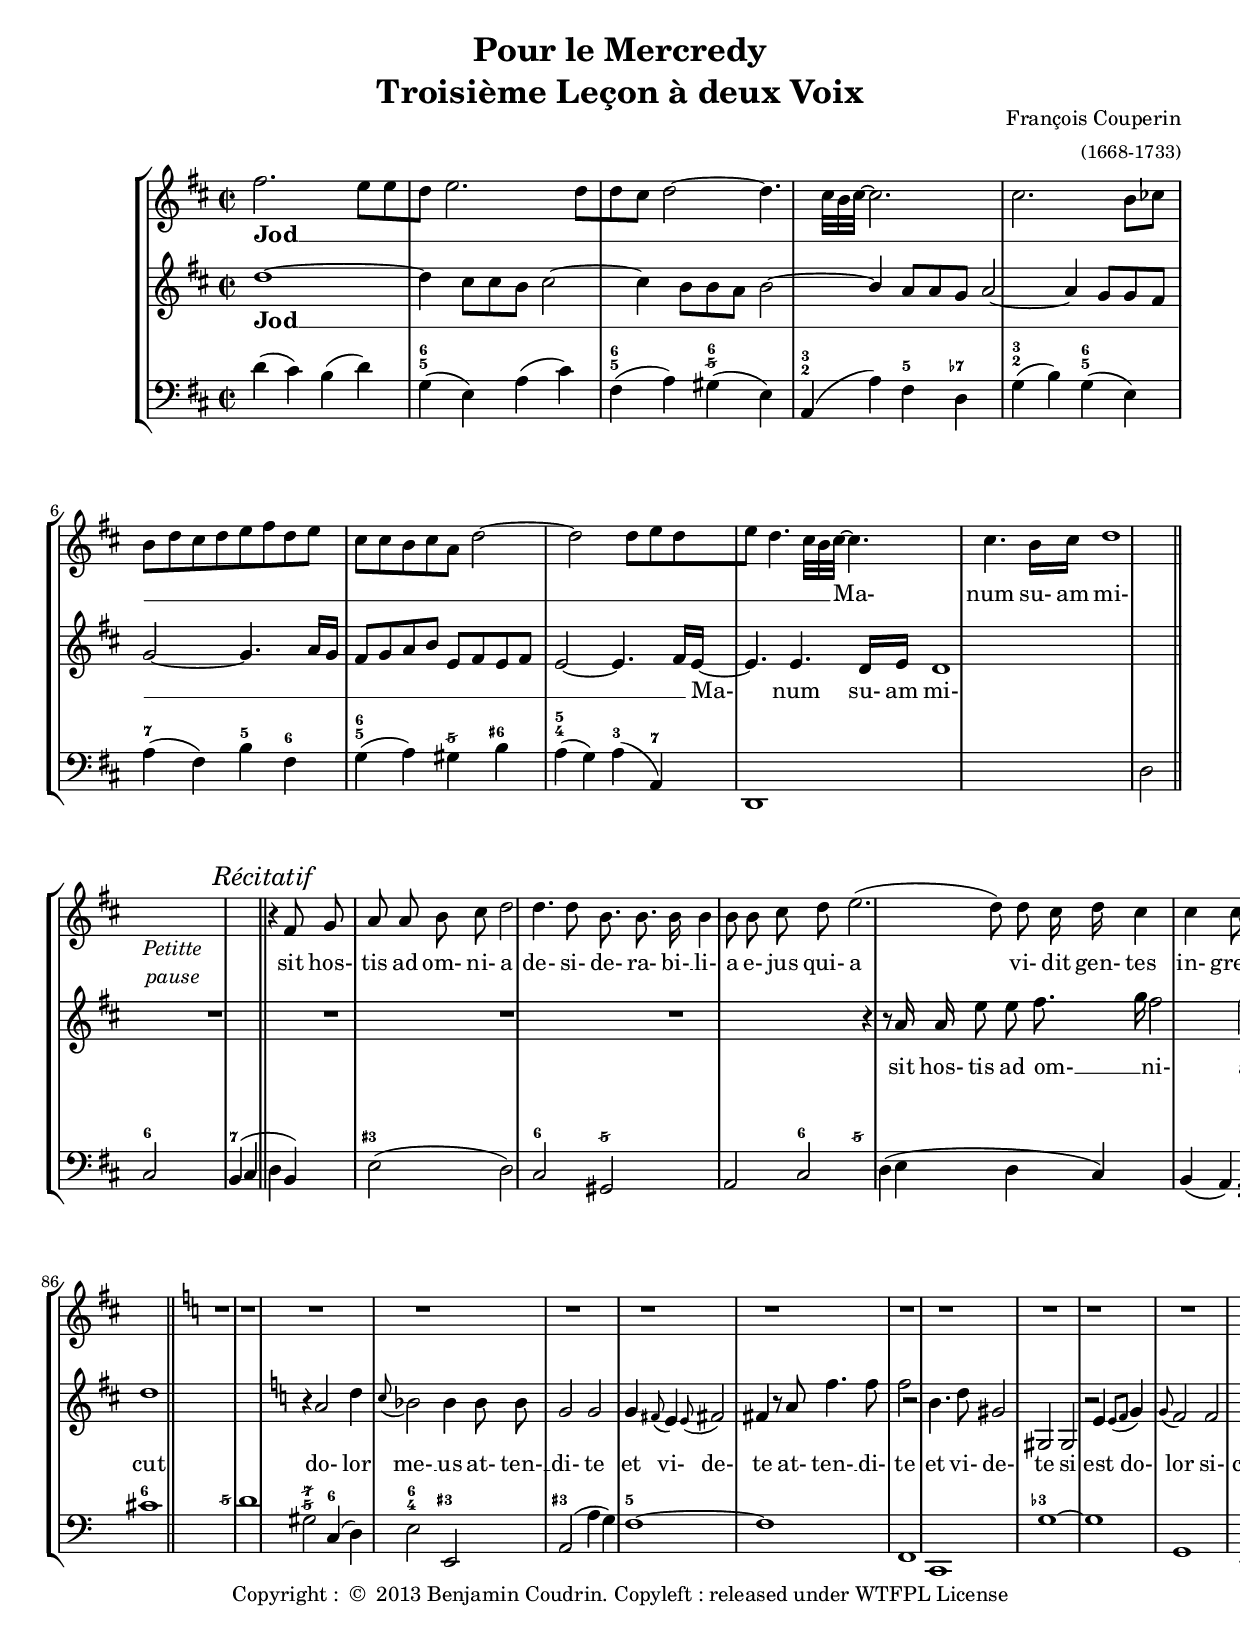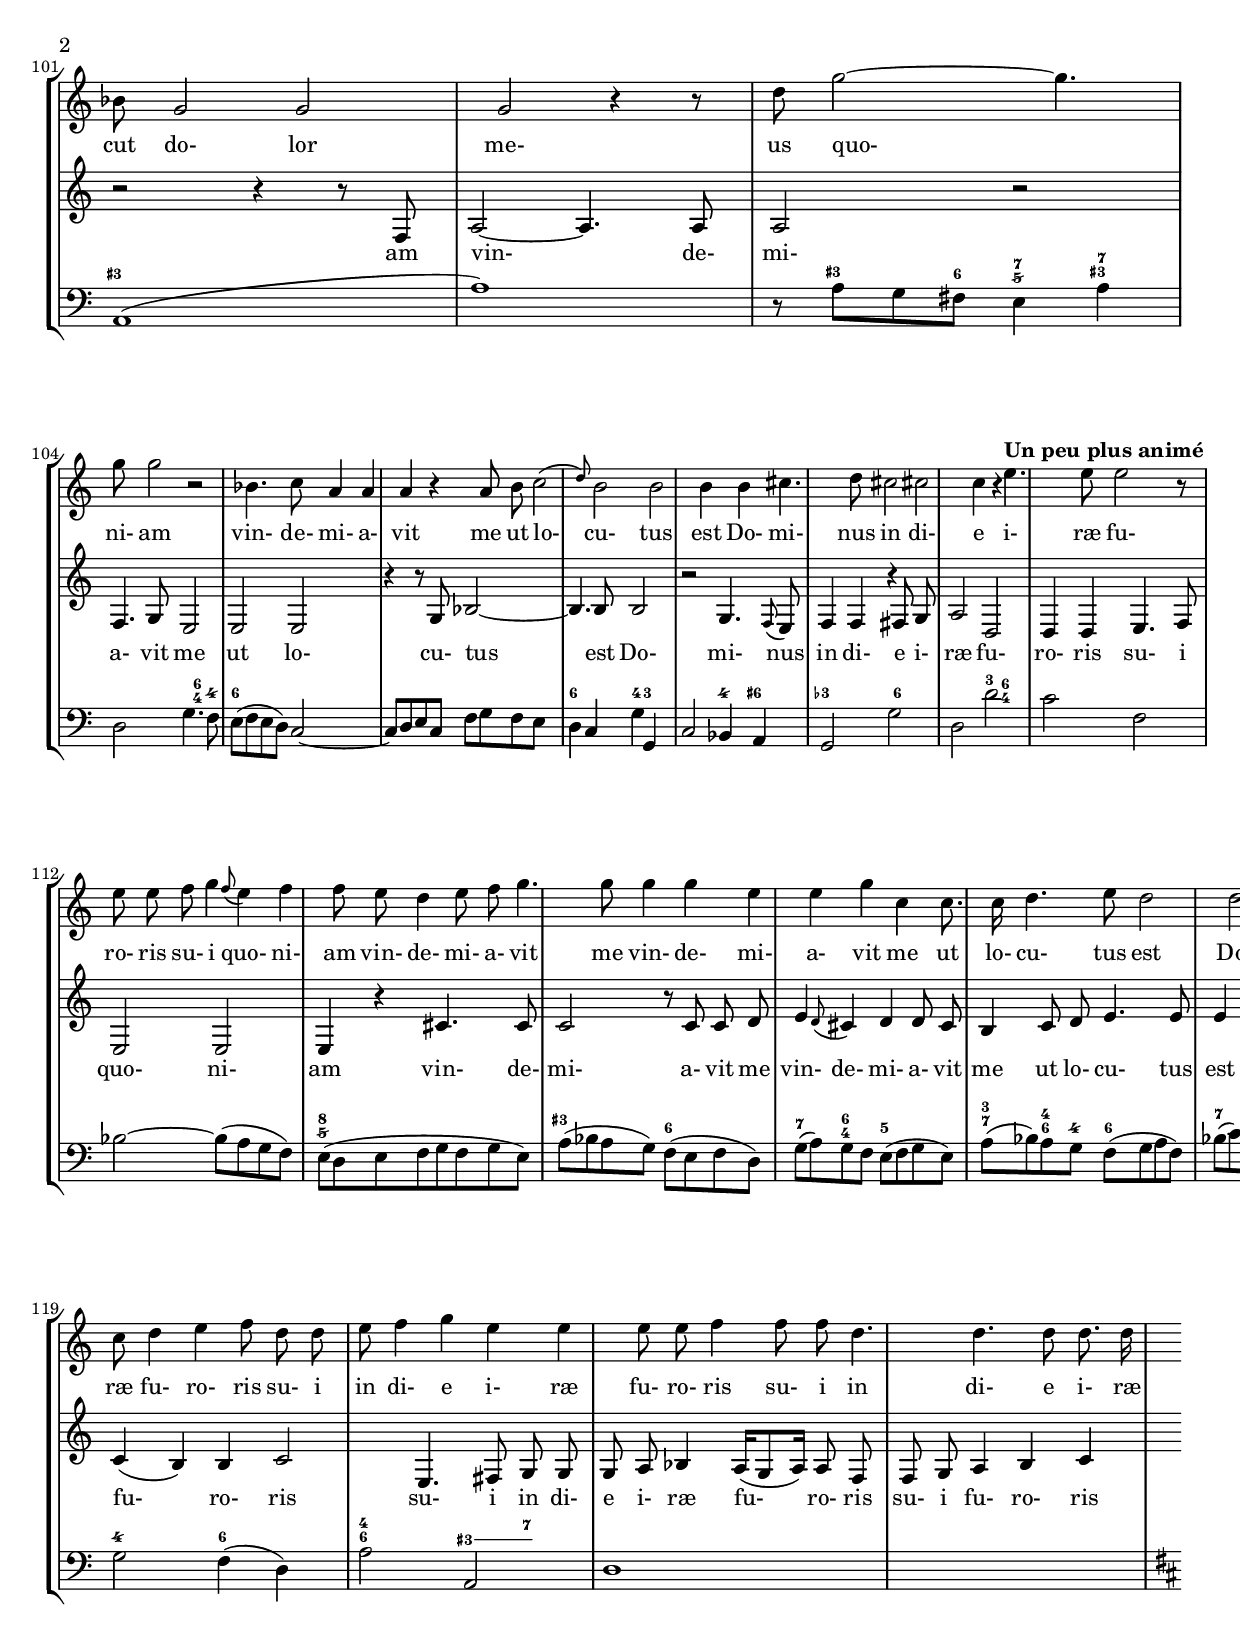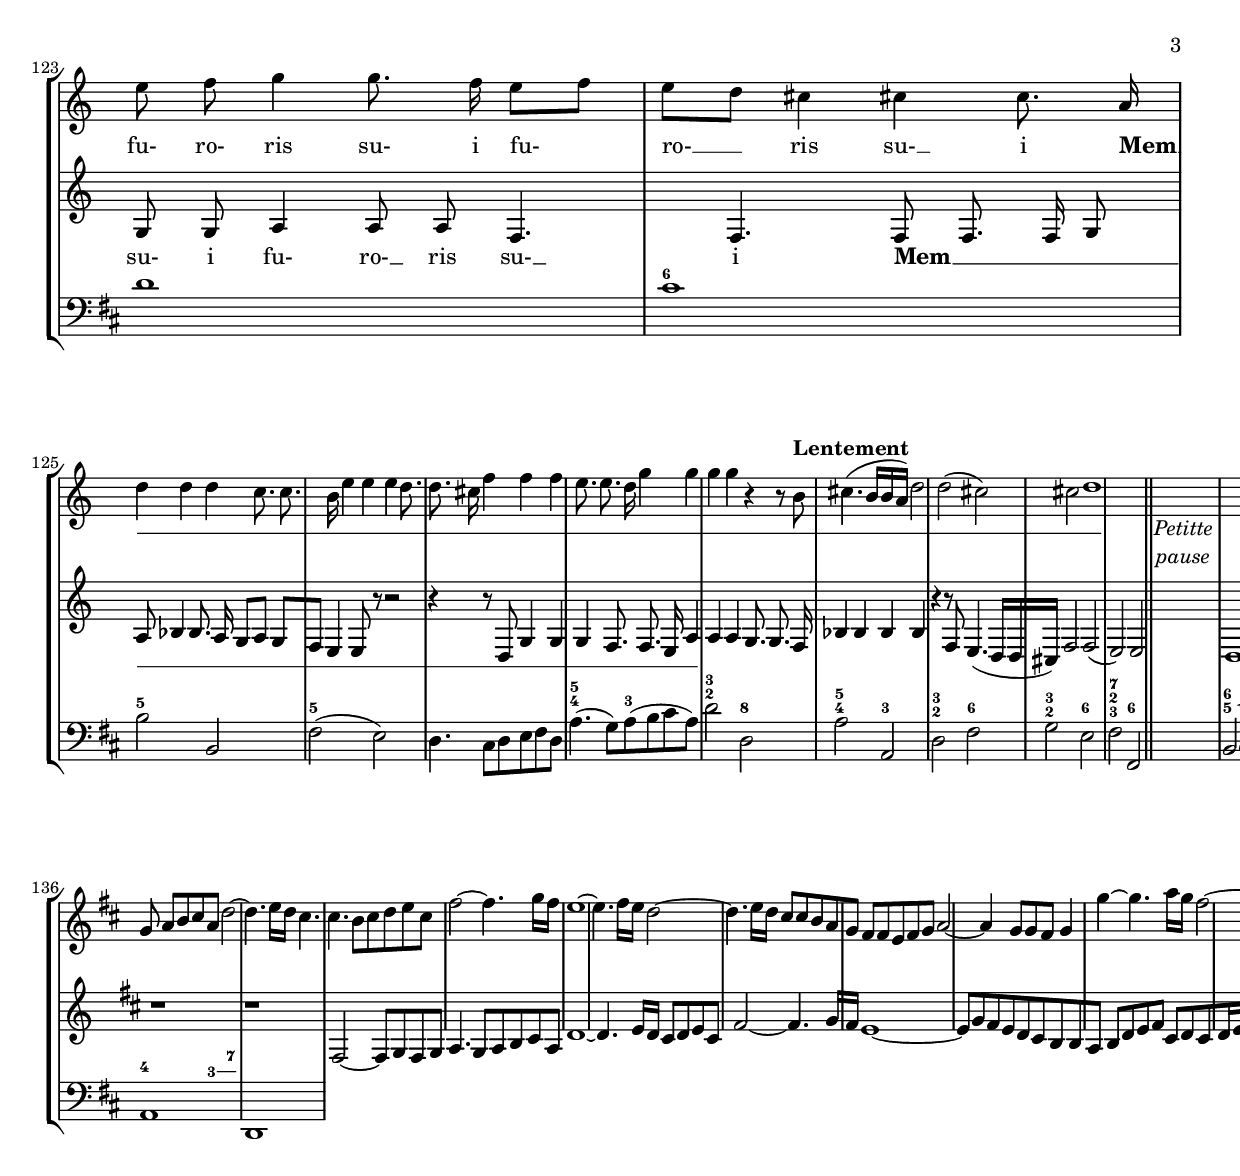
%%  lecon3.ly
%%  Copyright (c) 2013 Benjamin Coudrin <benjamin.coudrin@gmail.com>
%%                All Rights Reserved
%%
%%  Copyleft :
%%  This program is free software. It comes without any warranty, to
%%  the extent permitted by applicable law. You can redistribute it
%%  and/or modify it under the terms of the Do What The Fuck You Want
%%  To Public License, Version 2, as published by Sam Hocevar. See
%%  http://sam.zoy.org/wtfpl/COPYING for more details.

\version "2.14.2"

#(set-default-paper-size "a4")
#(set-global-staff-size 18)

\paper {
  line-width    = 190\mm
  left-margin   = 10\mm
  top-margin    = 10\mm
  bottom-margin = 20\mm
  ragged-last-bottom = ##t 
  ragged-bottom = ##f
  annotate-spacing = ##f
  #(define page-breaking ly:page-turn-breaking)
}

\header {
  title = \markup \center-column { "Pour le Mercredy" "Troisième Leçon à deux Voix" }
  %subtitle =
  composer =  \markup \right-column { "François Couperin" \small "(1668-1733)" }
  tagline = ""
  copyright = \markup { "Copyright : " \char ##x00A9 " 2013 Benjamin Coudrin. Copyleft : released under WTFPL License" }
}

\version "2.14.2"

%%%%%%%%%%%% Fonction pour les doigtés avec corde
#(define (fingering::calc-dot-text grob nb-pts)
  (let*
  		((event (event-cause grob))
			(digit (ly:event-property event 'digit))
			(nb-up 0)
	 		(nb-down 0))

	  (if (> digit 5)
		  (ly:input-message (ly:event-property event 'origin)
				  "Warning: Fingering notation for finger number ~a"
				  digit))

	  (cond
	      ((= nb-pts 4) (set! nb-up 2) (set! nb-down 2))
	      ((= nb-pts 5) (set! nb-up 2) (set! nb-down 3))
	      ((= nb-pts 6) (set! nb-up 3) (set! nb-down 3))
	      ((= nb-pts 7) (set! nb-up 3) (set! nb-down 4)))
  
		(if (< nb-pts 4)
		  (markup #:override '(baseline-skip . 1.6) 
				#:center-column (
					#:line (#:pattern nb-pts X 0.2 #:musicglyph "dots.dot")
		      			(number->string digit 10)))
	    (markup 
	    		#:override '(baseline-skip . 2) 
					#:center-column (
	    				#:line (
							#:override '(baseline-skip . 0.4) #:center-column(
								#:line (#:pattern nb-up X 0.2 #:musicglyph "dots.dot")
								#:line (#:pattern nb-down X 0.2 #:musicglyph "dots.dot")))
	      			(number->string digit 10)))
		)))

corde =
	#(define-music-function (parser location nb-pts)
	 	(integer?)
		#{
			\once \override Staff.Fingering #'text = 
				#(lambda (grob) (fingering::calc-dot-text grob $nb-pts))
		#})

%%%%%%%%%%%% Fonction pour les barrés
#(define (fingering::calc-barres-text grob)
  (let*
  		((event (event-cause grob))
			(digit (ly:event-property event 'digit)))

	  (if (> digit 5)
		  (ly:input-message (ly:event-property event 'origin)
				  "Warning: Fingering notation for finger number ~a"
				  digit))
  
    (markup 
			#:line (
				#:raise 0.5 #:musicglyph "dots.dot"
      		#:halign -0.1 (number->string digit 10)
				#:halign 2.1 #:raise 0.5 #:musicglyph "dots.dot"))
))

barre =
{
	\once \override Staff.Fingering #'text =
		#(lambda (grob) (fingering::calc-barres-text grob))
}

%%%%%%%%%%%% Fonction Scheme pour les ornements
#(define (add-vdg-ornament music rotation size glyph-name) 
 (if 
  (equal? (ly:music-property music 'name) 'EventChord) 
  (let ((note (car (ly:music-property music 'elements)))) 
    (set! (ly:music-property note 'articulations) 
          (append (ly:music-property note 'articulations) 
                  (list 
                   (let ((obj (make-music 'FingeringEvent))) 
                     (set! (ly:music-property obj 'tweaks)
                           (acons 'X-extent (lambda (grob)
                             (ly:stencil-extent
                               (grob-interpret-markup grob
                                 glyph-name)
                               X))
                           (acons 'stencil (lambda (grob) 
                              (grob-interpret-markup grob 
                                (markup 
                                  #:rotate rotation
                                  #:fontsize size
                                  glyph-name))) 
                              (ly:music-property obj 'tweaks)))) 
                     obj))))) 
  music)) 


%%%%%%%%%%%% Définition des ornements
vmordant =
	#(define-music-function (parser location music) (ly:music?) 
     #{ \once \set fingeringOrientations = #'(left) 
        \once \override Fingering #'padding = #0.2
        \once \override Fingering #'Y-offset =
        		#(lambda (grob)
					   (let 
						   ((s-pos (ly:grob-staff-position grob)))
						   (if
						     (and 
						       (= (modulo s-pos 2) 0) 
						       (< s-pos 3) 
						       (> s-pos -3))
						     0.5
						     0)))
        $(add-vdg-ornament music 45 4 
        		(markup #:musicglyph "scripts.stopped")) 
        $music #}) 

vxmordant =
	#(define-music-function (parser location music) (ly:music?) 
     #{ \once \set fingeringOrientations = #'(up) 
        \once \override Fingering #'padding = #0.2
        \once \override Fingering #'Y-offset =
        		#(lambda (grob)
					   (let 
						   ((s-pos (ly:grob-staff-position grob)))
						   (if
						     (and 
						       (= (modulo s-pos 2) 0) 
						       (< s-pos 3) 
						       (> s-pos -3))
						     0.5
						     0)))
        $(add-vdg-ornament music 45 4 
        		(markup #:musicglyph "scripts.stopped")) 
        $music #}) 

vxdmordant =
	#(define-music-function (parser location music) (ly:music?) 
     #{ \once \set fingeringOrientations = #'(down) 
        \once \override Fingering #'padding = #0.2
        \once \override Fingering #'Y-offset =
        		#(lambda (grob)
					   (let 
						   ((s-pos (ly:grob-staff-position grob)))
						   (if
						     (and 
						       (= (modulo s-pos 2) 0) 
						       (< s-pos 3) 
						       (> s-pos -3))
						     0.5
						     0)))
        $(add-vdg-ornament music 45 4 
        		(markup #:musicglyph "scripts.stopped")) 
        $music #}) 
        
vpmordant =
	#(define-music-function (parser location music) (ly:music?) 
     #{ \once \set fingeringOrientations = #'(left) 
        \once \override Fingering #'padding = #0.2
        \once \override Fingering #'Y-offset =
        		#(lambda (grob)
					   (let 
						   ((s-pos (ly:grob-staff-position grob)))
						   (if
						     (and 
						       (= (modulo s-pos 2) 0) 
						       (< s-pos 3) 
						       (> s-pos -3))
						     0.5
						     0)))
        $(add-vdg-ornament music 0 4 
        		(markup #:musicglyph "scripts.stopped")) 
        $music #})
       
vsmordant =
	#(define-music-function (parser location music) (ly:music?) 
     #{ \once \set fingeringOrientations = #'(left) 
        \once \override Fingering #'padding = #0.2
        \once \override Fingering #'Y-offset =
        		#(lambda (grob)
					   (let 
						   ((s-pos (ly:grob-staff-position grob)))
						   (if
						     (and 
						       (= (modulo s-pos 2) 0) 
						       (< s-pos 3) 
						       (> s-pos -3))
						     0.5
						     0.5)))
        $(add-vdg-ornament music 0 4 
        		(markup #:musicglyph "scripts.stopped")) 
        $music #})
        
varpeg = 
	#(define-music-function (parser location music) (ly:music?) 
     #{ \once \set fingeringOrientations = #'(left) 
        \once \override Fingering #'padding = #0.5
        \once \override Fingering #'Y-offset = 
        		#-1.1
        $(add-vdg-ornament music -25 6 
        		(markup #:musicglyph "scripts.lvarcomma"))
        $music #}) 

vtrembl = 
	#(define-music-function (parser location music) (ly:music?) 
     #{ \once \set fingeringOrientations = #'(right) 
        \once \override Fingering #'padding = #0.4
        $(add-vdg-ornament music 0 2
        		(markup #:musicglyph "scripts.rcomma"))
        $music #}) 

vplaintevert =
	#(define-music-function (parser location music) (ly:music?) 
     #{ \once \set fingeringOrientations = #'(left) 
        \once \override Fingering #'padding = #0.5
        \once \override Fingering #'Y-offset =  #-0.5
        $(add-vdg-ornament music 0 1 
        		(markup #:pattern 3 Y 0 #:musicglyph "scripts.arpeggio"))
        $music #}) 
        
vplaintehoriz =
	#(define-music-function (parser location music) (ly:music?) 
	     #{ \once \set fingeringOrientations = #'(up) 
	        \once \override Fingering #'padding = #.75
	        \once \override Fingering #'X-offset = #0.5
	        $(add-vdg-ornament music 0 1 
	        		(markup #:pattern 3 X 0 #:musicglyph "scripts.trill_element")) 					$music #}) 
        
vleftfinger =
      #(define-music-function (parser location music) (ly:music?) 
	     #{ \once \set fingeringOrientations = #'(left)
                $music
             #}) 
      

%%  jod.ly
%%  Copyright (c) 2013 Benjamin Coudrin <benjamin.coudrin@gmail.com>
%%                All Rights Reserved
%%
%%  Copyleft :
%%  This program is free software. It comes without any warranty, to
%%  the extent permitted by applicable law. You can redistribute it
%%  and/or modify it under the terms of the Do What The Fuck You Want
%%  To Public License, Version 2, as published by Sam Hocevar. See
%%  http://sam.zoy.org/wtfpl/COPYING for more details.

jodsopun = {
  fis2. \vxmordant e8 [d]				| % 1
  e2. \vxmordant d8 [cis]				| % 2
  d2 ~ d4. s32 cis32 [b cis ~]				| % 3
  \vxmordant cis2. b8 [ces]				| % 4
  b8 [d cis d e fis d e]				| % 5
  \vxmordant cis [b cis a] d2 ~				| % 6
  d d8 [e d e]						| % 7
  d4. s32 cis32 [b cis ~] \vxmordant cis4. b16 [cis]	| % 8
  d1							| % 9
}

jodlyrun = \lyricmode {
  \markup\bold Jod __ _ _ _ _ _ _ _ _ _ _ _ _ _ _ _ _ _ _ _ _ _ _ _ _ _ _ _ _
  _ _ _ _ _ _ _
}

jodsopdeux = {
  d1 ~						| % 1
  d4 \vxmordant cis8 [b] cis2 ~		| % 2
  \stemDown cis4 \vxmordant b8 [a] b2 ~	| % 3
  \stemUp b4 \vxdmordant a8 [g] a2 ~		| % 4
  a4 \vxdmordant g8 [fis] g2 ~			| % 5
  g4. a16 [g] fis8 [g a b]			| % 6
  e, [fis e fis] e2 ~ 				| % 7
  e4. fis16 [e ~] \vxmordant e4. d16 [e]	| % 8
  d1						| % 9
  \stemNeutral
}

jodlyrdeux = \lyricmode {
  \markup\bold Jod __ _ _ _ _ _ _ _ _ _ _ _ _ _ _ _ _ _ _ _ _ _ _ _ _ _ _ _ _
}

jodfig = \figuremode {
  s1			| % 1
  <6 5>4 s2.		| % 2
  <6 5>2 <6 5/>2	| % 3
  <3 2>2 <5>4 <7->4	| % 4
  <3 2>2 <6 5>2		| % 5
  <7>2 <5>4 <6>4	| % 6
  <6 5>2 <5/>4 <6+>4 	| % 7
  <5 4>2 <3>4 <7>4 	| % 8
  s1 			| % 9
}

jodbass = {
  d4 (cis) b (d)	| % 1
  g, (e) a (cis)	| % 2
  fis, (a) gis (e)	| % 3
  a, (a') fis d		| % 4
  g (b) g (e)		| % 5
  a (fis) b fis 	| % 6
  g (a) gis b		| % 7
  a (g) a (a,)		| % 8
  d,1			| % 9
}

%%  recitatif1.ly
%%  Copyright (c) 2013 Benjamin Coudrin <benjamin.coudrin@gmail.com>
%%                All Rights Reserved
%%
%%  Copyleft :
%%  This program is free software. It comes without any warranty, to
%%  the extent permitted by applicable law. You can redistribute it
%%  and/or modify it under the terms of the Do What The Fuck You Want
%%  To Public License, Version 2, as published by Sam Hocevar. See
%%  http://sam.zoy.org/wtfpl/COPYING for more details.

recunsopun = {
  \mark \markup{\italic{Récitatif}}
  \autoBeamOff
  r4 fis,8 g a a b cis				| % 1
  d2 d4. d8					| % 2
  \vxmordant b8. b16 b4 b8 b cis d		| % 3
  e2. (\vxmordant d8) cis16 d			| % 4 
  \vxmordant cis4 cis8 r8 r2			| % 5
  r1 | r1 | r1 | r1 | r1 | r1 | r1 | r1	| % 6-13
  r2 e						| % 14
  e4 cis8 d e4 e8. e16				| % 15
  a,4 a fis'4. fis8				| % 16
  \vxmordant e4 e8 fis \afterGrace \vxmordant d2 ({cis8)}	| % 17
  \vxmordant cis2 r4 cis  			| % 18
  d4 d8. d16 e4. fis8  				| % 19
  \grace fis8 (g2) g4 fis 			| % 20
  \grace fis8 (e4) e e4. g8  			| % 21
  \grace g8 (cis,4.) cis8 d2  			| % 22
  d2 (\vxmordant cis)  				| % 23
  b r  						| % 24
  r d ~ 	 				| % 25
  d4 \vxmordant cis8 [b] cis4 d8 [e]  		| % 26
  fis1 ~  					| % 27
  fis4 \vxmordant e8 [d] e4 fis8 [g]  		| % 28
  a2. \vxmordant g8 [fis]   			| % 29
  g2. \vxmordant fis8 [e]  			| % 30
  fis2. \vxmordant e8 [d]			| % 31
  e2 ~ e4. fis8					| % 32
  e2. fis8 [e]					| % 33
  fis2 (\vxmordant e4. d16 [e])		| % 34
  d1  						| % 35
  
}

recunlyrun = \lyricmode {
  Ma- num su- am mi- sit hos- tis ad
  om- ni- a de- si- de- ra- bi- __ li- a e- jus
  qui- a vi- dit gen- tes in- gres- sas
  sanc- tu- a- ri- um su- um
  de qui- bus
  \markup{\concat{pr \char ##x0153 -}} ce- pe- ras
  ne in- tra- rent in Ec- cle- si- am tu- __ am
  \markup\bold Caph __ _ _ _ _ _ _ _ _ _ _ _ _ _ _ _ _ _ _ _
}

recunsopdeux = {
  \autoBeamOff
  r1 | r1 | r1 | r1					| % 1-4
  r4 r8 a'16 a e'8 e fis8. g16				| % 5
  \vxmordant fis2 fis4. fis8 				| % 6
  \grace e8 (d4.) e16 [d] (\vxmordant d4.) cis8	| % 7
  \vxmordant b2 e8 e e b				| % 8
  ces4. b16 ces\grace b8 (a2)				| % 9
  \vxmordant gis4 r8 b d4 (\vxmordant ces8) b		| % 10
  \grace b8 (ces2) cis8 cis d e			| % 11
  fes4. fis8 b,4. (ces16 [a])				| % 12
  ces2 (\vxmordant b)					| % 13
  a2 cis  						| % 14
  cis4 a8 a g4 g8. a16  				| % 15
  \vxmordant fis4 fis d'4. d8  			| % 16
  \vxmordant cis4 cis8 d \grace cis8 (b2)  		| % 17
  \vxmordant ais2 r4 a4  				| % 18
  b4 b8. b16 cis4. dis8  				| % 19
  \grace d8 (e2) e4 d  					| % 20
  \grace d8 (cis4) cis cis4. e8  			| % 21
  \grace e8 (ais,4.) a8 b2  				| % 22
  b (\vxmordant ais)  					| % 23
  b r  							| % 24
  r1  							| % 25
  r2 e ~  						| % 26
  e4 \vxmordant d8 [cis] d4 e8 [fis]  			| % 27
  g1 ~   						| % 28
  g4 \vxmordant fis8 [e] fis2 ~  			| % 29
  fis4 \vxmordant e8 [d] e2 ~  			| % 30
  e4 \vxmordant d8 [cis] d2 ~				| % 31
  d4. e8 d2 ~   					| % 32
  d4. e8 d2 ~  						| % 33
  d4. (e16 [d] \vxmordant cis4. b16 [cis])  		| % 34
  d1  							| % 35
}

recunlyrdeux = \lyricmode {
  Ma- num su- am mi- sit hos- tis ad om- __ _ ni- a
  de- si- de- ra- bi- li- a e- jus ad om- __ ni- a
  de- si- de- ra- bi- li- a e- __ jus
  qui- a vi- dit gen- tes
  in- gres- sas sanc- tu- a- ri- um su- um
  de qui- bus
  \markup{\concat{pr \char ##x0153 -}} ce- pe- ras
  ne in- tra- rent in Ec- cle- si- am tu- am
  \markup\bold Caph __ _ _ _ _ _ _ _ _ _ _ _ _ _ _ _
}

recunfig = \figuremode {
  s2 <6>2			| % 1
  <7>4 s2.			| % 2
  <3+>1				| % 3
  <6>2 <5/>2			| % 4
  s2 <6>4 <5/>4			| % 5
  s1				| % 6
  s2 <5/>2			| % 7
  <3+>2 <5/>2			| % 8
  <3->2 <7>4 <6>4		| % 9
  <3+>2 <5/>2			| % 10
  <3->2 <5>4 <4/>8 <6+>8	| % 11
  <3->2 <5/>2			| % 12
  \bassFigureExtendersOn
  <6- 4>2 <_ 3+>4 <7 3+>4	| % 13
  \bassFigureExtendersOff
  s1  				| % 14
  s2 <5/>2  			| % 15
  s1  				| % 16
  <5/>2 s2  			| % 17
  <3+>4 s2.  			| % 18
  s2 <6 4/>4 <3 4 6+>4  	| % 19
  s2 <3 8>4 <2 7>4  		| % 20
  <6 5>1  			| % 21
  <4/>2 <6>2  			| % 22
  s1 | s1   			| % 23-24
  <6>1  			| % 25
  <6 5>1  			| % 26
  <8 7>1   			| % 27
  <8 7>2 <5/ 8>2  		| % 28
  <8 7>1   			| % 29
  <6 5>2 <5/ 8>2  		| % 30
  <6 5>1  			| % 31
  <6 5>2 <5/>2  		| % 32
  <5 4>2 <6 4 3>4 <6 5>4  	| % 33
  <6 4>2 \bassFigureExtendersOn
  <_ 3>4 <7 3>4  		| % 34
  \bassFigureExtendersOff
  s1   				| % 35
}

recunbass = {
  d'2 cis		| % 1
  b4 (cis d b)		| % 2
  e2 (d)		| % 3
  cis gis		| % 4
  a cis			| % 5
  d4 (e d cis)		| % 6
  b (a) gis a		| % 7
  e' (fis) gis (e)	| % 8
  a (gis) fes2		| % 9
  e gis,		| % 10
  a4 a'8 [g] fes4. e8	| % 11
  d2 dis		| % 12
  e e,			| % 13
  a1 ~ 			| % 14
  a4 a' cis,2  		| % 15
  d d'   		| % 16
  ais b4 b,  		| % 17
  fis' (gis ais fis)  	| % 18
  b4. (a8) g4 fis   	| % 19
  e1 ~   		| % 20
  e1 ~   		| % 21
  e2 d4 (b)  		| % 22
  fis'2 fis,  		| % 23
  b4 (b' a g)  		| % 24
  fis (e fis d)  	| % 25
  g (e) a (g)  		| % 26
  fis (g8 [a]) b4 (a)	| % 27
  g (a8 [b]) cis4 (b)	| % 28
  a (b8 [cis]) d4 (fis)	| % 29
  b, (d) cis (e)	| % 30
  a, (cis) b (d)  	| % 31
  g,2 gis  		| % 32
  a b4 g  		| % 33
  a2 a,  		| % 34
  d,1  			| % 35
}

%%  recitatif2.ly
%%  Copyright (c) 2013 Benjamin Coudrin <benjamin.coudrin@gmail.com>
%%                All Rights Reserved
%%
%%  Copyleft :
%%  This program is free software. It comes without any warranty, to
%%  the extent permitted by applicable law. You can redistribute it
%%  and/or modify it under the terms of the Do What The Fuck You Want
%%  To Public License, Version 2, as published by Sam Hocevar. See
%%  http://sam.zoy.org/wtfpl/COPYING for more details.

recdeuxsopun = {
  \mark \markup{\italic{Récitatif}}
  \autoBeamOff
  r1 | r1 | r1 | r1 | r1 | r1 | r1 | r1 | r1 | r1		| % 1-10
  r4 gis,2 g4  							| % 11
  r4 e8 e a4. b8  						| % 12
  \grace b8 (cis4) cis8 e a,4 (\vxmordant g8 [fis16]) g16	| % 13
  \vxmordant fis4 d'2 d4  					| % 14
  r2 a4 b  							| % 15
  ces4. c8 c2  							| % 16
  cis4 c8 c \vxmordant b4 b8 a  				| % 17
  b2 (\vxmordant a)  						| % 18
  g4 r r2  							| % 19
  r4 b8 cis d4 (e8.) fis16  					| % 20
  \vxmordant cis2 cis4 cis8 cis  				| % 21
  d4 e8 fis g4 (\vxmordant fis8. [e16])  			| % 22
  e2 r2  							| % 23
  r4 r8 d8 d2 ~  						| % 24
  d4 e8 [d] e2 ~  						| % 25
  e4 fis8 [e] fis2 ~  						| % 26
  fis4 g8 [fis] g2 ~  						| % 27
  g4 \vxmordant fis8 [e] fis2 					| % 28
  fis8. [g16 fis e fis d] e2 ~  					| % 29
  e4. fis16 [e ~] \vxmordant e4. d16 [e]  			| % 30
  d1  								| % 31
}

recdeuxlyrun = \lyricmode {
  Vi- de vi- de Do- min- ne et con- si- __ de- ra:
  vi- de et con- si- de- ra:
  quo- ni- am fac- ta sum vi- __ lis
  et con- si- __ de- ra:
  quo- ni- am fac- ta sum vi- __ lis
  \markup\bold La- \markup\bold med __ _ _ _ _ _ _ _ _ _ _ _ _ _
}

recdeuxsopdeux = {
  \autoBeamOff
  r2 fis,4 fis 					| % 1
  fis4. fis16 b \vxmordant ais4 ais  		| % 2
  aes4. (gis8) \vxmordant g2  			| % 3
  r4 ges g fis  				| % 4
  \vxmordant fis fis r4 r8 d'  		| % 5
  \vxmordant dis4 d d4. (\vxmordant cis16) dis	| % 6
  e4 e \vxmordant fis4. e16 fis  		| % 7
  \grace fis8 (g4) g r b, ~   			| % 8
  b8. b16 a8 g \vxmordant fis4. g8  		| % 9
  \vxmordant e4. e8 e4 r			| % 10
  r1 | r1 | r1 | r1 | r1 | r1 | r1 | r1	| % 11-18
  r4 g'8 g \vxmordant e4. e8			| % 19
  e4 r r2					| % 20
  r2 a,4 a8 a					| % 21
  b4 cis8 d e4 (\vxmordant d8. [cis16])	| % 22
  cis2 r4 r8 a  				| % 23
  a2. b8[a]  					| % 24
  b2. cis8[b]  					| % 25
  cis2. d8[cis]  				| % 26
  d2. e8[b]  					| % 27
  \vxmordant cis8 [a b cis] d2 ~  		| % 28
  d ~ d8. [e16 d cis d b]  			| % 29
  cis4. d16[cis ~] \vxmordant cis4. b16 [cis]	| % 30
  d1  						| % 31
}

recdeuxlyrdeux = \lyricmode {
  Om- nis po- pu- lus e- jus ge- __ mens
  et \markup{\concat{qu \char ##x0153 -}} rens
  pa- nem
  de- de- runt pre- __ ti- o- sa
  \markup{\concat{qu \char ##x0153 -}} que
  pro- ci- bo
  ad re- fo- cil- lan- dam a- ni- mam
  Vi- de Do- mi- ne
  quo- ni- am fac- ta sum vi- __ lis
  \markup\bold La- \markup\bold med __ _ _ _ _ _ _ _ _ _ _ _ _ _
}

recdeuxfig = \figuremode {
  s1   					| % 1
  s2 <7+ 5 4 2>2   			| % 2
  <7 3+>2 <6+ 4>2  			| % 3
  <6- 4>1  				| % 4
  <3>1  				| % 5
  <3+>1  				| % 6
  <6>2 <5/>2 			 	| % 7
  s2 <6>2  				| % 8
  <2 7>4 <6 5>4 <_ 3+>4 <7 3+>4	| % 9
  s1   					| % 10
  <4>1  				| % 11
  <6>2. <6+>4  				| % 12
  s2 <5/>2  				| % 13
  s1  					| % 14
  <6>1  				| % 15
  <5/>1  				| % 16
  <7->2. <6 5>4  			| % 17
  <6 4>2 \bassFigureExtendersOn
  <_ 3>4 <7- 3>4  			| % 18
  \bassFigureExtendersOff
  s2 <5/>2 				| % 19
  s4 <5/>2 <3+ 7>4  			| % 20
  s1  					| % 21
  <6 4 3>4 <3 4 6>4 <5/>2  		| % 22
  s1  					| % 23
  <6>1  				| % 24
  <5>2 <6>2  				| % 25
  <5>2 <6>2  				| % 26
  <5>2 <6>4 <6>4  			| % 27
  <7>2 <6 4>2 \bassFigureExtendersOn  	| % 28
  <6 _>4 <6>4 \bassFigureExtendersOff <5 4>2	| % 29
  \bassFigureExtendersOn
  <_ 3>2 <7 3>2  			| % 30
  \bassFigureExtendersOff
  s1  					| % 31
}

recdeuxbass = {
  b'1 ~   		| % 1
  b ~  			| % 2
  b ~  			| % 3 
  b ~  			| % 4
  b  			| % 5
  b'2 (a)		| % 6
  g dis  		| % 7
  e g,  		| % 8
  a b  			| % 9
  e1  			| % 10
  d  			| % 11
  cis2. b4  		| % 12
  a2 cis  		| % 13
  d1  			| % 14
  fis ~  		| % 15 
  fis  			| % 16
  d2 g4 ces,  		| % 17
  d2 d,  		| % 18
  g gis ~  		| % 19
  gis4 gis'2 e4		| % 20
  a2 (ges)  		| % 21
  fis4 e8 [d] cis4 d	| % 22
  a (e' a g)  		| % 23
  fis (e fis d)		| % 24
  g (fis g e)		| % 25
  a (g a fis)		| % 26
  b (a) b g		| % 27
  a2 ~ a8 [d, cis b]	| % 28
  a1 ~			| % 29
  a			| % 30
  d,			| % 31
}

%%  ovos.ly
%%  Copyright (c) 2013 Benjamin Coudrin <benjamin.coudrin@gmail.com>
%%                All Rights Reserved
%%
%%  Copyleft :
%%  This program is free software. It comes without any warranty, to
%%  the extent permitted by applicable law. You can redistribute it
%%  and/or modify it under the terms of the Do What The Fuck You Want
%%  To Public License, Version 2, as published by Sam Hocevar. See
%%  http://sam.zoy.org/wtfpl/COPYING for more details.

ovossopun = {
  \key a \minor
  \autoBeamOff
  r1 | r1 | r1 | r1 | r1 | r1 | r1 | r1 | r1 | r1 | r1 | r1	| % 1-12
  r4 r8 c f2 ~				| % 13
  f4. f8 f2				| % 14
  r2 a,4. bes8				| % 15
  \vxmordant g2 g			| % 16
  r4 r8 d'8 g2 ~			| % 17
  g4. g8 g2				| % 18
  r2 bes,4. c8				| % 19
  \vxmordant a4 a r a8 b		| % 20
  \afterGrace c2 ({d8)} \vxmordant b2	| % 21
  b4 b cis4. d8				| % 22
  \vxmordant cis2 c4 r			| % 23
  \tempo "Un peu plus animé"
  e4. e8 e2				| % 24
  r8 e e f g4 \grace f8 (e4)		| % 25
  f4 f8 e d4 e8 f			| % 26
  g4. g8 g4 g				| % 27
  \vxmordant e g c, c8. c16		| % 28
  d4. e8 \vxmordant d2			| % 29
  c g4. a8				| % 30
  bes8 b b c d4 e			| % 31
  f8 d d e f4 g				| % 32
  \vxmordant e4 e8 e f4 f8 f		| % 33
  \vxmordant d4. d8 d8. d16 e8 f	| % 34
  g4 g8. f16 e8 [f] e[d]		| % 35
  \vxmordant cis4 c8. a16 d4 d		| % 36
  d \vxmordant c8. b16 e4 e		| % 37
  e \vxmordant d8. cis16 f4 f		| % 38
  f \vxmordant e8. d16 g4 g		| % 39
  g g r r8 \tempo "Lentement" b,8	| % 40
  cis4. (\vxmordant b16 [a]) d2	| % 41
  d (\vxmordant cis)			| % 42
  d1					| % 43
}

ovoslyrun = \lyricmode {
  at- ten- __ di- te et vi- de- te
  at- ten- __ di- te et vi- de- te
  si est do- lor si- cut do- lor me- us
  quo- ni- am vin- de- mi- a- vit me
  ut lo- cu- tus est Do- mi- nus in di- e
  i- \markup{\concat{r \char ##x00E6 }}
  fu- ro- ris su- i
  quo- ni- am vin- de- mi- a- vit me
  vin- de- mi- a- vit me
  ut lo- cu- tus est Do- mi- nus in di- e
  i- \markup{\concat{r \char ##x00E6 }}
  fu- ro- ris su- i in di- e
  i- \markup{\concat{r \char ##x00E6 }}
  fu- ro- ris su- i in di- e
  i- \markup{\concat{r \char ##x00E6 }}
  fu- ro- ris su- i
  fu- ro- __ ris su- __ i
}

ovossopdeux = {
  \key a \minor
  \autoBeamOff
  r4 a2 d4				| % 1
  \grace c8 (bes2) b4 b8 b		| % 2
  \vxmordant g2 g4 \grace fis8 (e4)	| % 3
  \grace e8 (fis2) fis4 r8 a8		| % 4
  f'4. f8 f2				| % 5
  r2 b,4. d8				| % 6
  \vxmordant gis,2 g			| % 7
  r2 e'4 \acciaccatura {e8 [f]} g4	| % 8
  \grace g8 (f2) f			| % 9
  d4 \acciaccatura {d8 [e]} f4 e \grace d8 (c4)	| % 10
  c2 (\vxmordant b)			| % 11
  a r					| % 12
  r4 r8 f a2 ~				| % 13
  a4. a8 a2				| % 14
  r f4. g8				| % 15
  \vxmordant e2 e			| % 16
  r4 r8 g bes2 ~			| % 17
  bes4. b8 b2				| % 18
  r2 g4. \grace f8 (e8)			| % 19
  f4 f r fis8 g				| % 20
  a2 d,					| % 21
  d4 d e4. f8				| % 22
  \vxmordant e2 e4 r			| % 23
  cis'4. c8 c2				| % 24
  r8 c8 c d e4 \grace d8 (cis4)	| % 25
  d4 d8 c b4 c8 d			| % 26
  e4. e8 e4 e				| % 27
  c g a a8. a16				| % 28
  b4. c8 c4 (\vxmordant b)		| % 29
  c2 e,4. fis8				| % 30
  g g g a bes4 a16 ([g8 a16])		| % 31
  a8 f f g a4 b				| % 32
  c g8 g a4 a8 a			| % 33
  \vxmordant f4. f8 f8. f16 g8 a	| % 34
  bes4 b8. a16 g8 [a] g [f]		| % 35
  e4 e8 r r2				| % 36
  r4 r8 d8 g4 g				| % 37
  g \vxmordant f8. e16 a4 a		| % 38
  a \vxmordant g8. f16 bes4 b		| % 39
  b b r4 r8 f8				| % 40
  e4. (\vxmordant d16 [cis]) f2	| % 41
  f (\vxmordant e)			| % 42
  d1					| % 43
}

ovoslyrdeux = \lyricmode {
  O vos om- nes qui tran- si- tis per vi- am
  at- ten- di- te et vi- de- te
  si est do- lor si- cut do- lor me- __ us
  at- ten- __ di- te et vi- de- te
  at- ten- __ di- te et vi- de- te
  si est do- lor si- cut do- lor me- us
  quo- ni- am vin- de- mi- a- vit me
  ut lo- cu- tus est Do- mi- nus in di- e
  i- \markup{\concat{r \char ##x00E6 }}
  fu- ro- ris su- i
  quo- ni- am vin- de- mi- a- vit me
  vin- de- mi- a- vit me
  ut lo- cu- tus est Do- mi- nus in di- e
  i- \markup{\concat{r \char ##x00E6 }}
  fu- ro- ris su- i
  in di- e i- \markup{\concat{r \char ##x00E6 }}
  fu- ro- ris su- i fu- ro- ris su- i
  fu- ro- __ ris su- __ i
}

ovosfig = \figuremode {
  s1				| % 1
  <6- 4>1			| % 2
  <2>2 <5/>2				| % 3
  s1					| % 4
  s1					| % 5
  s2 <6>2				| % 6
  <4>1					| % 7
  <6>2 <5/>2				| % 8
  s1					| % 9
  <7/ 5/>2 <6>2				| % 10
  <6 4>2 <3+>2				| % 11
  <3+>1					| % 12
  <5>1					| % 13
  s1					| % 14
  s1					| % 15
  s1					| % 16
  <3->1					| % 17
  s1					| % 18
  s1					| % 19
  s2 <3+>4 <6 4>4			| % 20
  <5/>1					| % 21
  <4/>2 <6+>2				| % 22
  <3+>1					| % 23
  s1					| % 24
  s8 <3+>4 <6>8 <7 5/>4	 <7 3+>4	| % 25
  s2. <6 4>8 <4/>8			| % 26
  <6>1					| % 27
  s1					| % 28
  <6>2 <4>4 <3>4			| % 29
  s2 <4/>4 <6+>4			| % 30
  <3->2. <6>4				| % 31
  s2 <3>4 <6 4>4			| % 32
  s1					| % 33
  s1					| % 34
  <8 5/>1				| % 35
  <3+>2 <6>2				| % 36
  <7>4 <6 4>4 <5>2			| % 37
  <3 7>4 <4 6>8 <4/>8 <6>2		| % 38
  <7>4 <6 4/ 3>8 <6 4>8 <3->2		| % 39
  <7 5/>2 s4. <6!>8			| % 40
  <4/>2 <6>2				| % 41
  <4 6>2 \bassFigureExtendersOn
  <_ 3+>4 <7 3+>4			| % 42
  \bassFigureExtendersOff
  s1					| % 43
}

ovosbass = {
    \key a \minor
    d'1 ~				| % 1
    d ~					| % 2
    d2 cis				| % 3
    d d,4 r				| % 4
    r2 r4 d'				| % 5
    d'1 ~				| % 6
    d					| % 7
    cis					| % 8
    d					| % 9
    gis,2 c,4 (d)			| % 10
    e2 e,				| % 11
    a (a'4 g)				| % 12
    f1 ~				| % 13
    f					| % 14
    f,					| % 15
    c					| % 16
    g'' ~				| % 17
    g					| % 18
    g,					| % 19
    d2 d'				| % 20
    fis, g				| % 21
    fes e4 d				| % 22
    a'1	(				| % 23
    a')					| % 24
    r8 a [g fis] e4 a			| % 25
    d,2 g4. f8				| % 26
    e ([f e d]) c2 ~			| % 27
    c8 [d e c] f [g f e]		| % 28
    d4 c g' g,				| % 29
    c2 bes4 a				| % 30
    g2 g'				| % 31
    d d'				| % 32
    c f,				| % 33
    bes ~ bes8 ([a g f])		| % 34
    e ([d e f g f g e])			| % 35
    a ([bes a g]) f ([e f d])		| % 36
    g [(a) g f] e ([f g e])		| % 37
    a [(bes) a g] f ([g a f])		| % 38
    bes [(c) bes a] g ([a bes g])	| % 39
    cis2 r4 r8 d			| % 40
    g,2 f4 (d)				| % 41
    a'2 a,				| % 42
    d1					| % 43
}

%%  mem.ly
%%  Copyright (c) 2013 Benjamin Coudrin <benjamin.coudrin@gmail.com>
%%                All Rights Reserved
%%
%%  Copyleft :
%%  This program is free software. It comes without any warranty, to
%%  the extent permitted by applicable law. You can redistribute it
%%  and/or modify it under the terms of the Do What The Fuck You Want
%%  To Public License, Version 2, as published by Sam Hocevar. See
%%  http://sam.zoy.org/wtfpl/COPYING for more details.

memsopun = {
  \key d \major
  \autoBeamOff
  fis,2 ~ fis8 [g fis g]		| % 1
  a4. g8 a [b cis a]			| % 2
  d2 ~ d4. e16 [d]			| % 3
  \vxmordant cis4. b8 [cis d e cis]	| % 4
  fis2 ~ fis4. g16 [fis]		| % 5
  e1 ~					| % 6
  e4. fis16 [e] d2 ~			| % 7
  d4. e16 [d] \vxmordant cis8 [b a g]	| % 8
  \vxmordant fis [e fis g] a2 ~	| % 9
  a4 \vxmordant g8 [fis] g4 g'~	| % 10
  g4. a16 [g] fis2 ~			| % 11
  fis4. \vxmordant e16 [d] e2 ~	| % 12
  e4. \vxmordant d16 [cis] d2 ~	| % 13
  d4. s32 cis [b cis] ~ \vxmordant cis4. b16 [cis]	| % 14
  d1					| % 15
}

memlyrun = \lyricmode {
  \markup\bold Mem __ _ _ _ _ _ _ _ _ _ _ _ _ _ _ _ _ _ _ _ _ _ _ _ _ _ _ _ _
}

memsopdeux = {
  \key d \major
  \autoBeamOff
  r1 | r1				| % 1-2
  fis2 ~ fis8 [g fis g]			| % 3
  a4. g8 [a b cis a]			| % 4
  d1 ~					| % 5
  d4. e16 [d] cis8 [d e cis]		| % 6
  fis2 ~ fis4. g16 [fis]		| % 7
  e1 ~					| % 8
  e8 [g fis e d cis \vxmordant b a]	| % 9
  b [d e fis] cis [d cis d16 e]	| % 10
  a,8 [cis b cis] d [cis b a]		| % 11
  g2 ~ g4. \vxmordant fis16 [e]	| % 12
  fis2 ~ fis4. \vxmordant e16 [d]	| % 13
  e2 ~ \vxmordant e4. d16 [e]		| % 14
  d1					| % 15
  
}

memlyrdeux = \lyricmode {
  \markup\bold Mem __ _ _ _ _ _ _ _ _ _ _ _ _ _ _ _ _ _ _ _
}

memfig = \figuremode {
  s1				| % 1
  <6>1				| % 2
  <5>1				| % 3
  <5>1				| % 4
  s1				| % 5
  <5 4>2 <3>2			| % 6
  <3 2>2 <8>2			| % 7
  <5 4>2 <3>2			| % 8
  <3 2>2 <6>2			| % 9
  <3 2>2 <6>2			| % 10
  <7 2 3>2 <6>2			| % 11
  <6 5>2 <5/>2			| % 12
  <3 2>2 <8>2			| % 13
  <4> \bassFigureExtendersOn
  <_ 3>4 <7 3>4			| % 14
  \bassFigureExtendersOff
  s1				| % 15
}

membass = {
  \key d \major
  d'1				| % 1
  cis				| % 2
  b2 b,				| % 3
  fis' (e)			| % 4
  d4. cis8 [d e fis d]		| % 5
  a'4. (g8) [a (b cis a)]	| % 6
  d2 d,				| % 7
  a' a,				| % 8
  d fis				| % 9
  g e				| % 10
  fis fis,			| % 11
  b cis				| % 12
  d d,				| % 13
  a'1				| % 14
  d,				| % 15
}

%%  recitatif3.ly
%%  Copyright (c) 2013 Benjamin Coudrin <benjamin.coudrin@gmail.com>
%%                All Rights Reserved
%%
%%  Copyleft :
%%  This program is free software. It comes without any warranty, to
%%  the extent permitted by applicable law. You can redistribute it
%%  and/or modify it under the terms of the Do What The Fuck You Want
%%  To Public License, Version 2, as published by Sam Hocevar. See
%%  http://sam.zoy.org/wtfpl/COPYING for more details.

rectroissopun = {
  \mark \markup{\italic{Récitatif}}
  \autoBeamOff
}

rectroislyrun = \lyricmode {
}

rectroissopdeux = {
  \autoBeamOff
}

rectroislyrdeux = \lyricmode {
}

rectroisfig = \figuremode {
}

rectroisbass = {
}


petittePause = {
  \textLengthOn
  \bar "||"
  s1_\markup{\italic{\center-column{Petitte pause}}}
  \bar "||"
  \textLengthOff
}

\score {
  \new StaffGroup <<
    \new Voice = "sopun" <<
      #(set-accidental-style 'forget)
      \set Staff.instrumentName = #""
      \set Staff.shortInstrumentName = #""
      \relative c'' {
        \key d \major
        \time 2/2
        \clef treble
        \jodsopun
        \petittePause
        \recunsopun
        \petittePause
        \recdeuxsopun
        \petittePause
        \ovossopun
        \petittePause
        \memsopun
        \bar "||"
        \rectroissopun
      }
    >>
    
    \new Lyrics \lyricsto sopun {
        \jodlyrun
        \recunlyrun
        \recdeuxlyrun
        \ovoslyrun
        \memlyrun
        \rectroislyrun
    }
    
    \new Voice = "sopdeux" <<
      #(set-accidental-style 'forget)
      \set Staff.instrumentName = #""
      \set Staff.shortInstrumentName = #""
      \relative c'' {
        \key d \major
        \time 2/2
        \clef treble
        \jodsopdeux
        s1
        \recunsopdeux
        s1
        \recdeuxsopdeux
        s1
        \ovossopdeux
        s1
        \memsopdeux
        \rectroissopdeux
      }
    >>
    
    \new Lyrics \lyricsto sopdeux {
        \jodlyrdeux
        \recunlyrdeux
        \recdeuxlyrdeux
        \ovoslyrdeux
        \memlyrdeux
        \rectroislyrdeux
    }

    \new Staff <<
      #(set-accidental-style 'forget)
      \set Staff.instrumentName = #""
      \set Staff.shortInstrumentName = #""
      
      \figuremode {
        \jodfig
        s1
        \recunfig
        s1
        \recdeuxfig
        s1
        \ovosfig
        s1
        \memfig
        \rectroisfig
      }
      
      \relative c' {
        \clef bass
        \key d \major 
        \time 2/2
        \jodbass
        s1
        \recunbass
        s1
        \recdeuxbass
        s1
        \ovosbass
        s1
        \membass
        \rectroisbass
      }
    >>
 >>
}